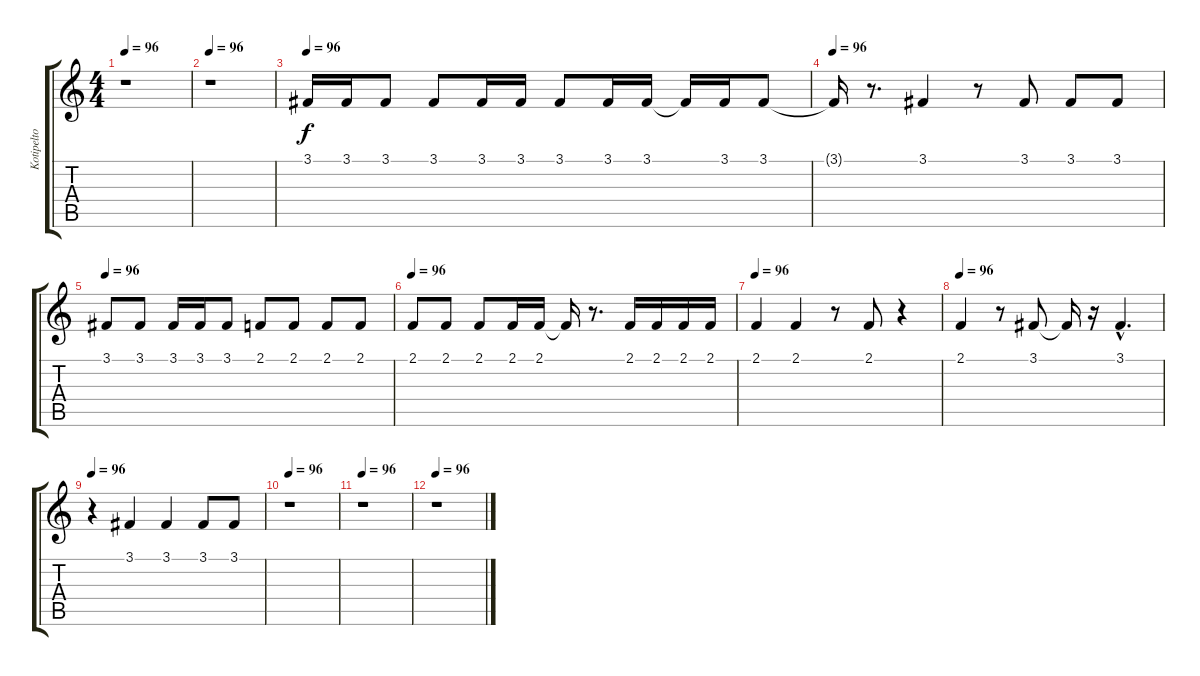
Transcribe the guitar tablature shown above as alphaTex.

\track ("Kotipelto" "Kotipelto") {instrument flute}
\staff {score tabs}
\tuning (Eb4 Bb3 Gb3 Db3 Ab2 Eb2) {hide}
\ts (4 4)
\tempo 96
\clef g2
\ks c
r.1{dy f} |
\tempo 96
r.1 |
\tempo 96
3.1.16 3.1.16 3.1.8 3.1.8 3.1.16 3.1.16 3.1.8 3.1.16 3.1.16 3.1{t}.16 3.1.16 3.1.8 |
\tempo 96
3.1{t}.16 r.8{d} 3.1.4 r.8 3.1.8 3.1.8 3.1.8 |
\tempo 96
3.1.8 3.1.8 3.1.16 3.1.16 3.1.8 2.1.8 2.1.8 2.1.8 2.1.8 |
\tempo 96
2.1.8 2.1.8 2.1.8 2.1.16 2.1.16 2.1{t}.16 r.8{d} 2.1.16 2.1.16 2.1.16 2.1.16 |
\tempo 96
2.1.4 2.1.4 r.8 2.1.8 r.4 |
\tempo 96
2.1.4 r.8 3.1.8 3.1{t}.16 r.16 3.1{hac}.4{d} |
\tempo 96
r.4 3.1.4 3.1.4 3.1.8 3.1.8 |
\tempo 96
r.1 |
\tempo 96
r.1 |
\tempo 96
r.1
